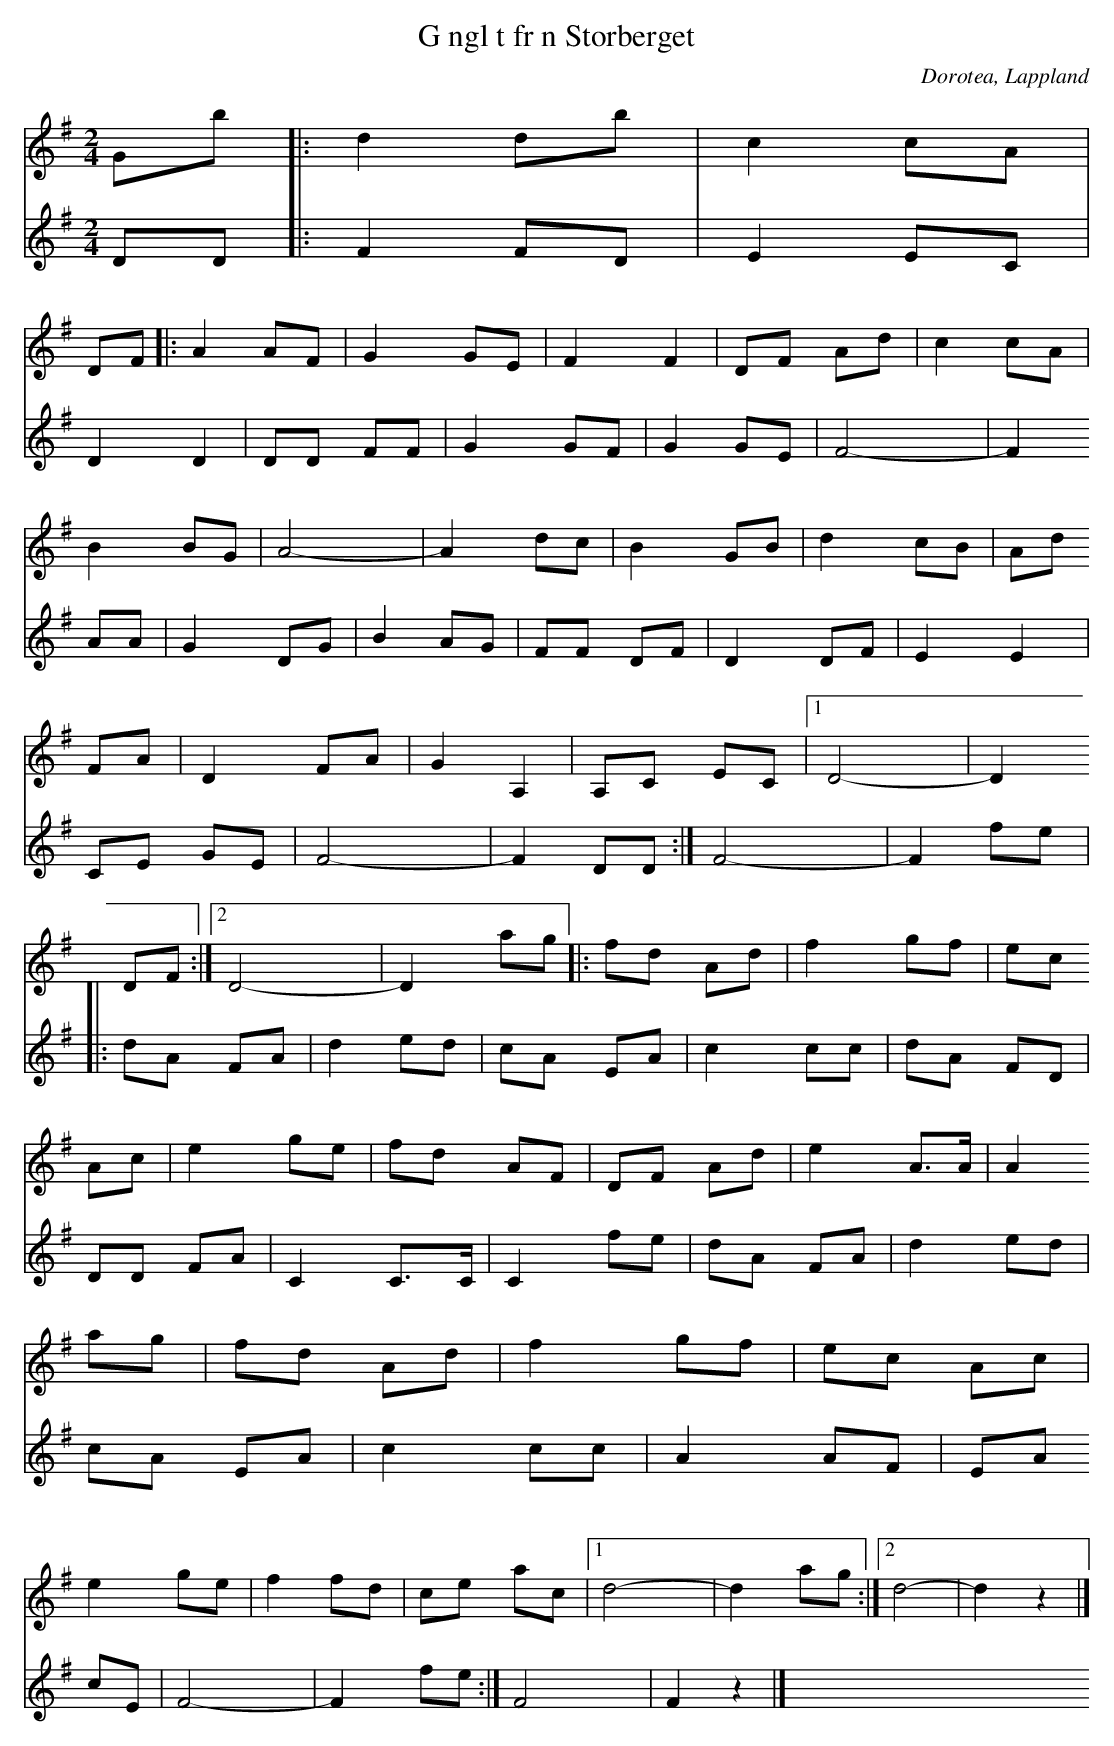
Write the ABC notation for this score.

X:1
T:G ngl t fr n Storberget
O:Dorotea, Lappland
M:2/4
L:1/8
V:1
K:G
Gb|:d2 db |c2 cA|
DF|:A2 AF|G2 GE|F2 F2|DF Ad|c2 cA|B2 BG|A4-|A2 dc|B2 GB|d2 cB|Ad FA|D2 FA|G2 A,2|A,C EC|1 D4-|D2 DF:|2 D4-|D2 ag|:fd Ad|f2 gf|ec Ac|e2 ge|fd AF|DF Ad|e2 A>A|A2 ag|fd Ad|f2 gf|ec Ac|e2 ge|f2 fd|ce ac|1 d4-|d2 ag:|2 d4-|d2 z2|]
V:2
DD|:F2 FD|E2 EC| D2 D2| DD FF |G2 GF|G2 GE|F4-|F2 AA|G2 DG|B2 AG|FF DF|D2 DF|E2 E2|CE GE|1F4-|F2 DD:|2F4-|F2 fe|:dA FA|d2 ed|cA EA|c2 cc|dA FD |DD FA| C2 C>C|C2 fe|dA FA|d2 ed|cA EA|c2 cc|A2 AF|EA cE|1 F4-|F2 fe:|2 F4|F2 z2|]
